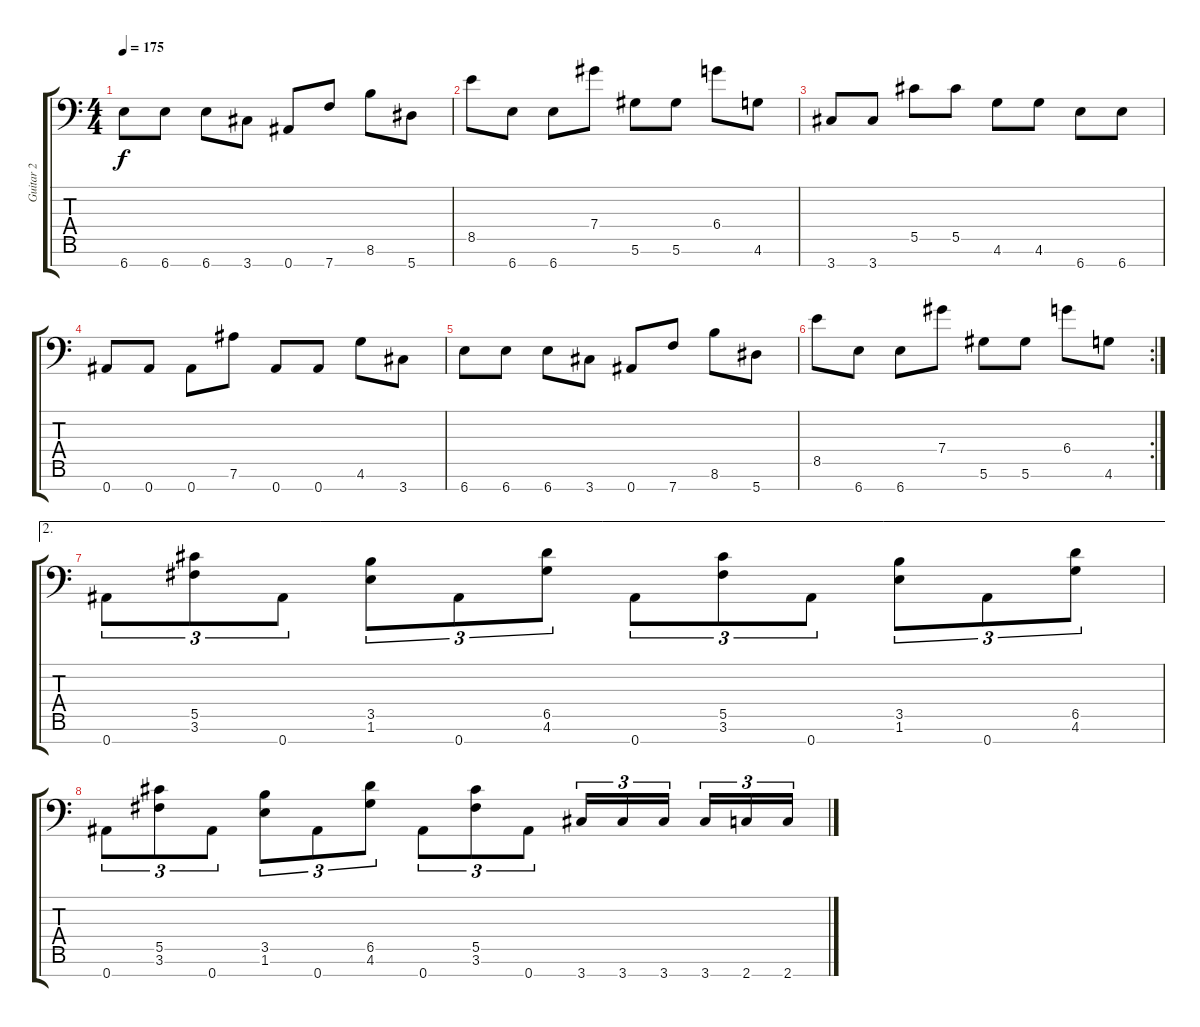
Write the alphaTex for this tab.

\track ("Guitar 2" "Guitar 2") {instrument distortionguitar}
\staff {score tabs}
\tuning (Eb4 Bb3 Gb3 Db3 Ab2 Eb2 Bb1) {hide}
\ts (4 4)
\tempo 175
\clef f4
\ks c
6.7.8{dy f} 6.7.8 6.7.8 3.7.8 0.7.8 7.7.8 8.6.8 5.7.8 |
8.5.8 6.7.8 6.7.8 7.4.8 5.6.8 5.6.8 6.4.8 4.6.8 |
3.7.8 3.7.8 5.5.8 5.5.8 4.6.8 4.6.8 6.7.8 6.7.8 |
0.7.8 0.7.8 0.7.8 7.6.8 0.7.8 0.7.8 4.6.8 3.7.8 |
6.7.8 6.7.8 6.7.8 3.7.8 0.7.8 7.7.8 8.6.8 5.7.8 |
\rc 2
8.5.8 6.7.8 6.7.8 7.4.8 5.6.8 5.6.8 6.4.8 4.6.8 |
\ae 2
0.7.8{tu (3 2)} (5.5 3.6).8{tu (3 2)} 0.7.8{tu (3 2)} (3.5 1.6).8{tu (3 2)} 0.7.8{tu (3 2)} (6.5 4.6).8{tu (3 2)} 0.7.8{tu (3 2)} (5.5 3.6).8{tu (3 2)} 0.7.8{tu (3 2)} (3.5 1.6).8{tu (3 2)} 0.7.8{tu (3 2)} (6.5 4.6).8{tu (3 2)} |
0.7.8{tu (3 2)} (5.5 3.6).8{tu (3 2)} 0.7.8{tu (3 2)} (3.5 1.6).8{tu (3 2)} 0.7.8{tu (3 2)} (6.5 4.6).8{tu (3 2)} 0.7.8{tu (3 2)} (5.5 3.6).8{tu (3 2)} 0.7.8{tu (3 2)} 3.7.16{tu (3 2)} 3.7.16{tu (3 2)} 3.7.16{tu (3 2)} 3.7.16{tu (3 2)} 2.7.16{tu (3 2)} 2.7.16{tu (3 2)}
